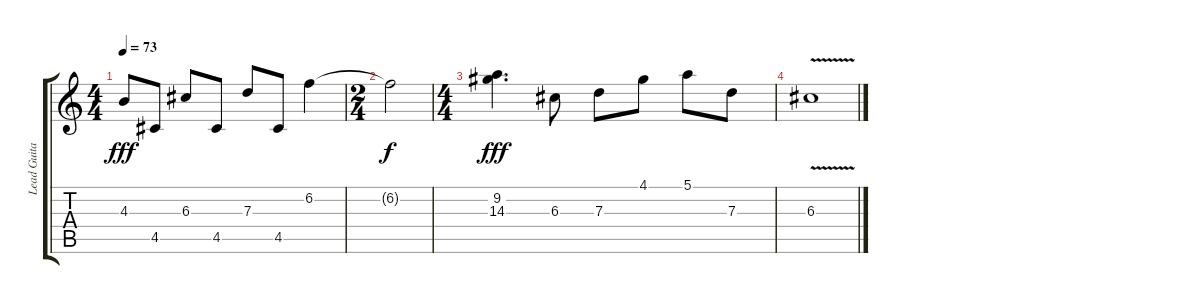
\track ("Lead Guitar 2" "Lead Guita") {instrument electricguitarclean}
\staff {score tabs}
\tuning (E4 B3 G3 D3 A2 E2) {hide}
\ts (4 4)
\tempo 73
\clef g2
\ks c
4.3.8{dy fff} 4.5.8 6.3.8 4.5.8 7.3.8 4.5.8 6.2.4 |
\ts (2 4)
6.2{t}.2{dy f} |
\ts (4 4)
(9.2 14.3).4{d dy fff} 6.3.8 7.3.8 4.1.8 5.1.8 7.3.8 |
6.3{v}.1
